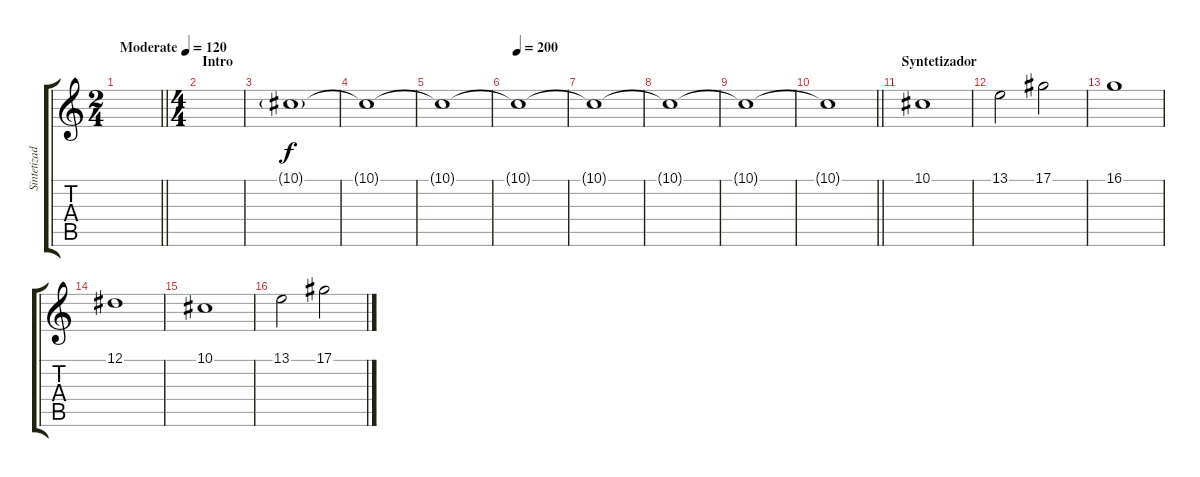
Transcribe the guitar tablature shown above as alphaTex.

\track ("Sintetizador" "Sintetizad") {instrument lead2sawtooth}
\staff {score tabs}
\tuning (Eb4 Bb3 Gb3 Db3 Ab2 Eb2) {hide}
\ts (2 4)
\tempo (120 "Moderate")
\clef g2
\barLineRight lightlight
\ks c
|
\ts (4 4)
\section ("" "Intro")
|
10.1{g}.1 |
10.1{t}.1{dy f} |
10.1{t}.1 |
\tempo 200
10.1{t}.1 |
10.1{t}.1 |
10.1{t}.1 |
10.1{t}.1 |
\barLineRight lightlight
10.1{t}.1 |
\section ("" "Syntetizador")
10.1.1 |
13.1.2 17.1.2 |
16.1.1 |
12.1.1 |
10.1.1 |
13.1.2 17.1.2
